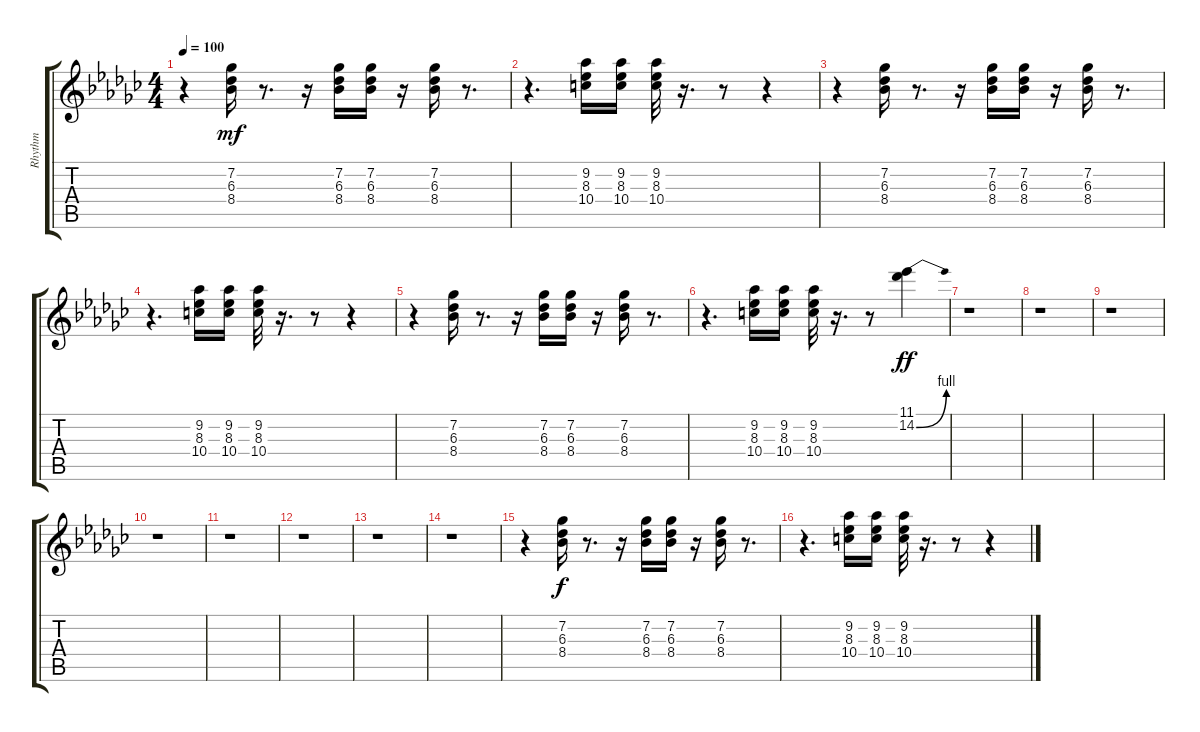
\track ("Rhythm " "Rhythm ") {instrument electricguitarjazz}
\staff {score tabs}
\tuning (E4 B3 G3 D3 A2 E2) {hide}
\ts (4 4)
\tempo 100
\clef g2
\ks ebminor
r.4{dy mf} (7.2 6.3 8.4).16 r.8{d} r.16 (7.2 6.3 8.4).16 (7.2 6.3 8.4).16 r.16 (7.2 6.3 8.4).16 r.8{d} |
r.4{d} (9.2 8.3 10.4).16 (9.2 8.3 10.4).16 (9.2 8.3 10.4).32 r.16{d} r.8 r.4 |
r.4 (7.2 6.3 8.4).16 r.8{d} r.16 (7.2 6.3 8.4).16 (7.2 6.3 8.4).16 r.16 (7.2 6.3 8.4).16 r.8{d} |
r.4{d} (9.2 8.3 10.4).16 (9.2 8.3 10.4).16 (9.2 8.3 10.4).32 r.16{d} r.8 r.4 |
r.4 (7.2 6.3 8.4).16 r.8{d} r.16 (7.2 6.3 8.4).16 (7.2 6.3 8.4).16 r.16 (7.2 6.3 8.4).16 r.8{d} |
r.4{d} (9.2 8.3 10.4).16 (9.2 8.3 10.4).16 (9.2 8.3 10.4).32 r.16{d} r.8 (11.1 14.2{be (bend 0 0 60 4)}).4{dy ff instrument overdrivenguitar} |
r.1{instrument electricguitarclean} |
r.1 |
r.1 |
r.1 |
r.1 |
r.1 |
r.1 |
r.1 |
r.4 (7.2 6.3 8.4).16{dy f} r.8{d} r.16 (7.2 6.3 8.4).16 (7.2 6.3 8.4).16 r.16 (7.2 6.3 8.4).16 r.8{d} |
r.4{d} (9.2 8.3 10.4).16 (9.2 8.3 10.4).16 (9.2 8.3 10.4).32 r.16{d} r.8 r.4
